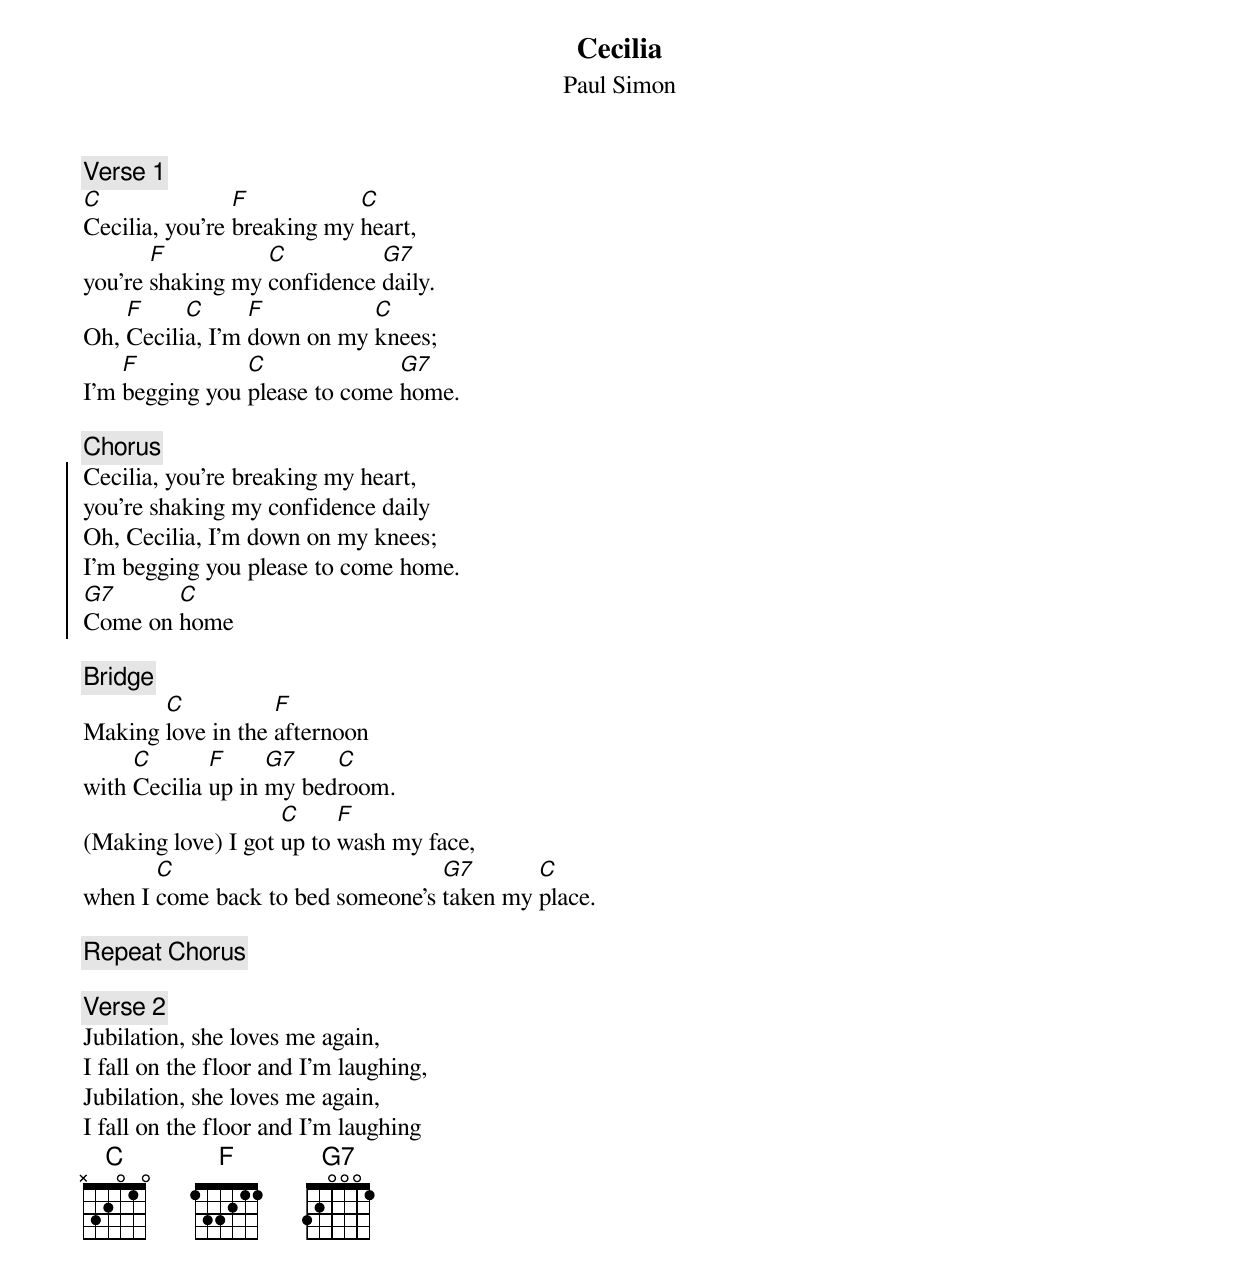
{title:Cecilia}
{subtitle:Paul Simon}

{c:Verse 1}
[C]Cecilia, you're [F]breaking my [C]heart,
you're [F]shaking my [C]confidence [G7]daily.
Oh, [F]Cecili[C]a, I'm [F]down on my [C]knees;
I'm [F]begging you [C]please to come [G7]home.

{c:Chorus}
{soc}
Cecilia, you're breaking my heart,
you're shaking my confidence daily
Oh, Cecilia, I'm down on my knees;
I'm begging you please to come home.
[G7]Come on [C]home
{eoc}

{c:Bridge}
{sob}
Making [C]love in the [F]afternoon
with [C]Cecilia [F]up in [G7]my bed[C]room.
(Making love) I got [C]up to [F]wash my face,
when I [C]come back to bed someone's [G7]taken my [C]place.
{eob}

{c:Repeat Chorus}

{c:Verse 2}
Jubilation, she loves me again,
I fall on the floor and I'm laughing,
Jubilation, she loves me again,
I fall on the floor and I'm laughing
